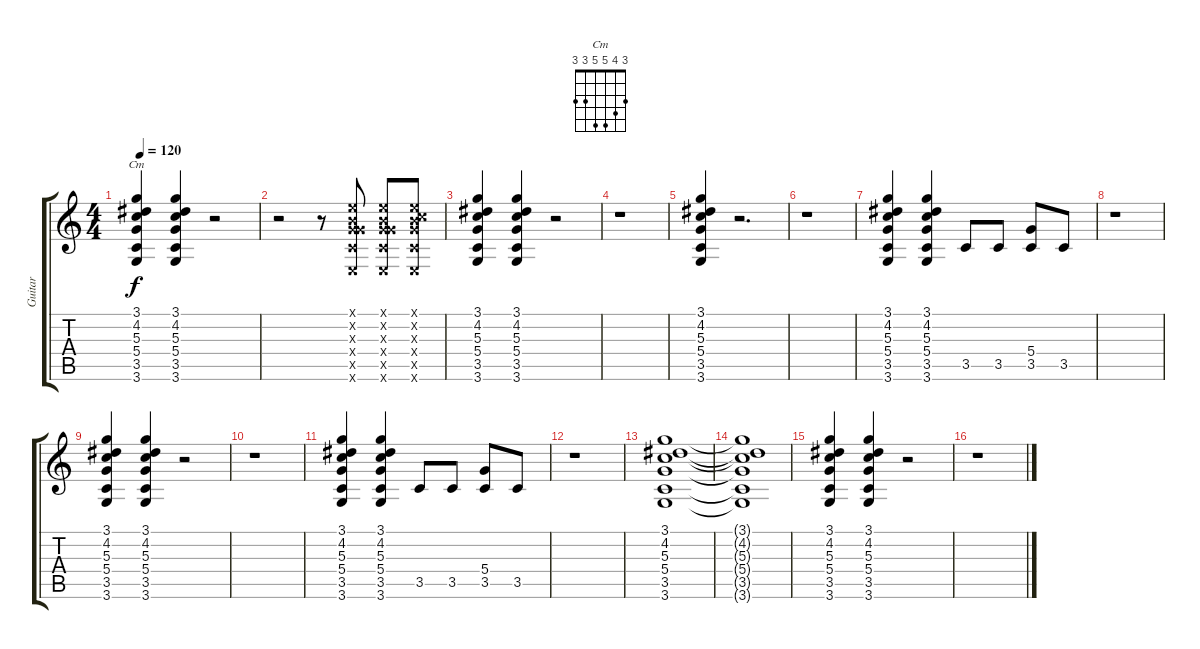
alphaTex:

\track ("Guitar" "Guitar") {instrument distortionguitar}
\staff {score tabs}
\tuning (E4 B3 G3 D3 A2 E2) {hide}
\chord ("Cm" 3 4 5 5 3 3)
\ts (4 4)
\tempo 120
\clef g2
\ks c
(3.1 4.2 5.3 5.4 3.5 3.6).4{ch "Cm" dy f instrument distortionguitar} (3.1 4.2 5.3 5.4 3.5 3.6).4 r.2 |
r.2 r.8 (0.1{x} 0.2{x} 0.3{x} 5.4{x} 3.5{x} 0.6{x}).8 (0.1{x} 0.2{x} 0.3{x} 5.4{x} 3.5{x} 0.6{x}).8 (0.1{x} 0.2{x} 5.3{x} 5.4{x} 3.5{x} 0.6{x}).8 |
(3.1 4.2 5.3 5.4 3.5 3.6).4 (3.1 4.2 5.3 5.4 3.5 3.6).4 r.2 |
r.1 |
(3.1 4.2 5.3 5.4 3.5 3.6).4 r.2{d} |
r.1 |
(3.1 4.2 5.3 5.4 3.5 3.6).4 (3.1 4.2 5.3 5.4 3.5 3.6).4 3.5.8 3.5.8 (5.4 3.5).8 3.5.8 |
r.1 |
(3.1 4.2 5.3 5.4 3.5 3.6).4 (3.1 4.2 5.3 5.4 3.5 3.6).4 r.2 |
r.1 |
(3.1 4.2 5.3 5.4 3.5 3.6).4 (3.1 4.2 5.3 5.4 3.5 3.6).4 3.5.8 3.5.8 (5.4 3.5).8 3.5.8 |
r.1 |
(3.1 4.2 5.3 5.4 3.5 3.6).1 |
(3.1{t} 4.2{t} 5.3{t} 5.4{t} 3.5{t} 3.6{t}).1 |
(3.1 4.2 5.3 5.4 3.5 3.6).4 (3.1 4.2 5.3 5.4 3.5 3.6).4 r.2 |
r.1
